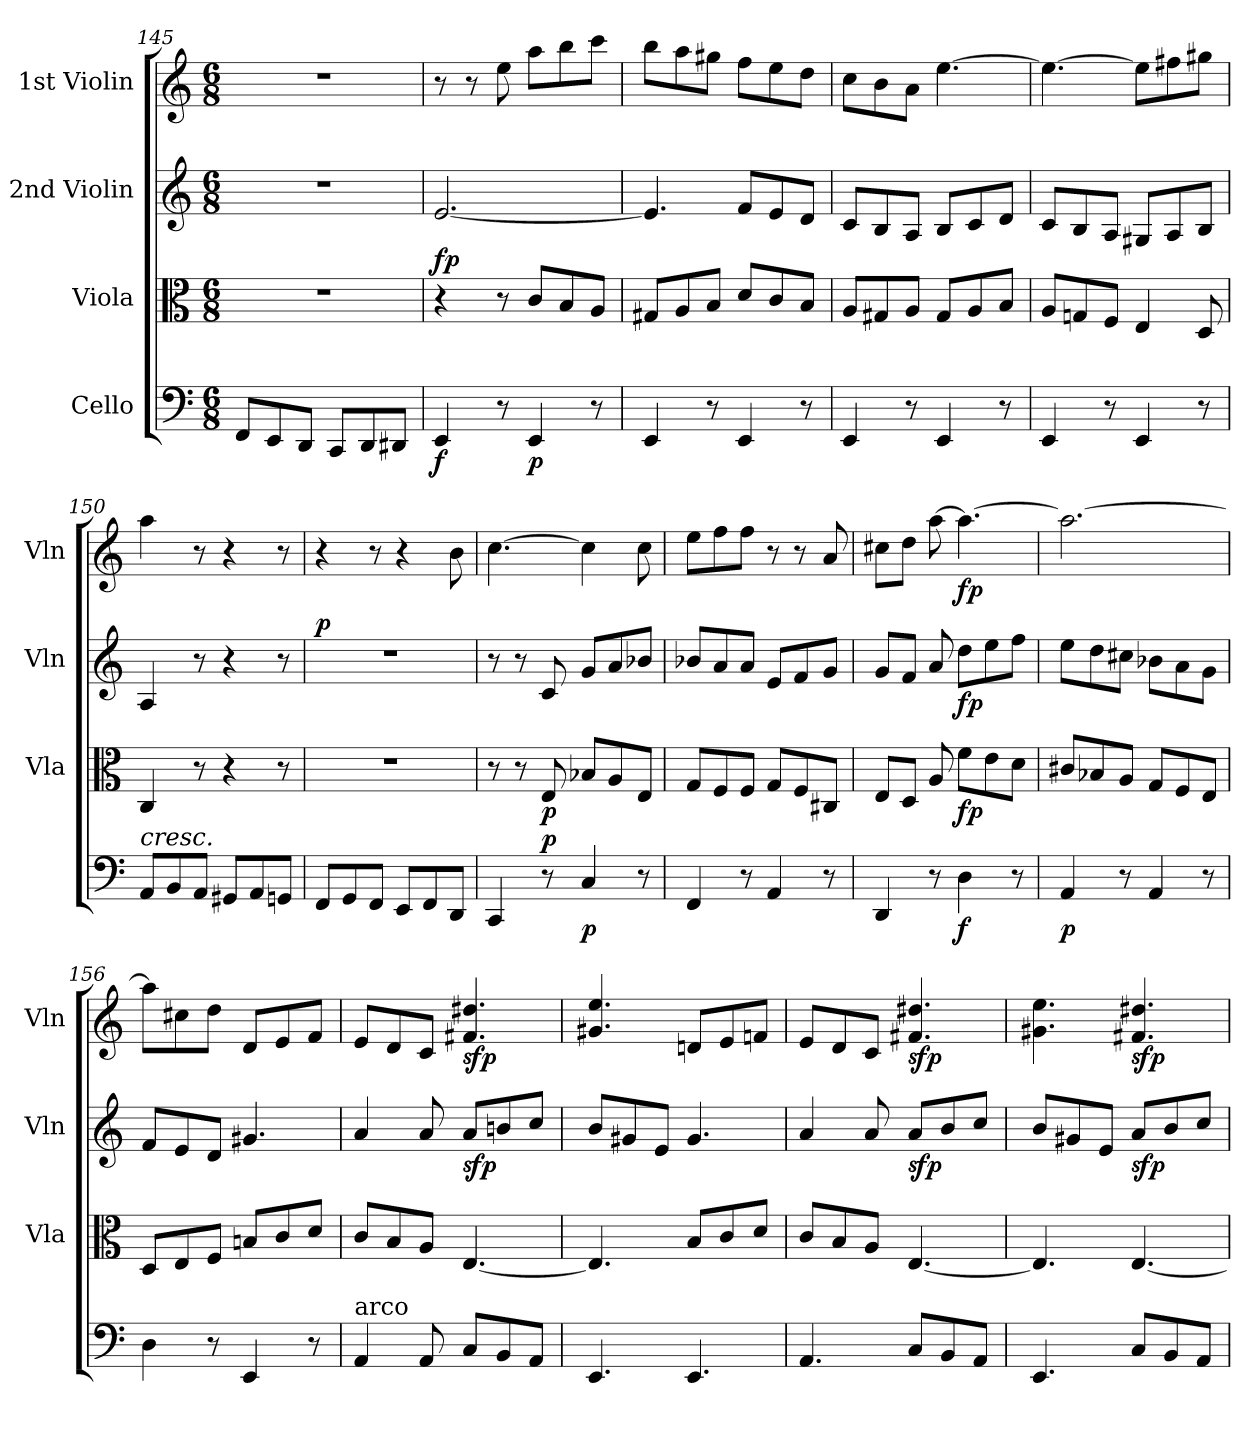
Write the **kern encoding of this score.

**kern	**dynam	**kern	**dynam	**kern	**dynam	**kern	**dynam
*part4	*part4	*part3	*part3	*part2	*part2	*part1	*part1
*staff4	*staff4	*staff3	*staff3	*staff2	*staff2	*staff1	*staff1
*I"Cello	*	*I"Viola	*	*I"2nd Violin	*	*I"1st Violin	*
*	*	*I'Vla	*	*I'Vln	*	*I'Vln	*
*clefF4	*	*clefC3	*	*clefG2	*	*clefG2	*
*k[]	*	*k[]	*	*k[]	*	*k[]	*
*M6/8	*	*M6/8	*	*M6/8	*	*M6/8	*
=145	=145	=145	=145	=145	=145	=145	=145
8FF/L	.	2.r	.	2.r	.	2.r	.
8EE/	.	.	.	.	.	.	.
8DD/J	.	.	.	.	.	.	.
8CC/L	.	.	.	.	.	.	.
8DD/	.	.	.	.	.	.	.
8DD#X/J	.	.	.	.	.	.	.
!!LO:PB:g=z
=146	=146	=146	=146	=146	=146	=146	=146
!	!LO:DY:b	!	!LO:DY:a	!	!	!	!
4EE/	f	4r	fp	[2.e/	.	8r	.
.	.	.	.	.	.	8r	.
8r	.	8r	.	.	.	8ee\	.
!	!LO:DY:b	!	!	!	!	!	!
4EE/	p	8c/L	.	.	.	8aa\L	.
.	.	8B/	.	.	.	8bb\	.
8r	.	8A/J	.	.	.	8ccc\J	.
=147	=147	=147	=147	=147	=147	=147	=147
4EE/	.	8G#X/L	.	4.e/]	.	8bb\L	.
.	.	8A/	.	.	.	8aa\	.
8r	.	8B/J	.	.	.	8gg#X\J	.
4EE/	.	8d/L	.	8f/L	.	8ff\L	.
.	.	8c/	.	8e/	.	8ee\	.
8r	.	8B/J	.	8d/J	.	8dd\J	.
=148	=148	=148	=148	=148	=148	=148	=148
4EE/	.	8A/L	.	8c/L	.	8cc\L	.
.	.	8G#X/	.	8B/	.	8b\	.
8r	.	8A/J	.	8A/J	.	8a\J	.
4EE/	.	8G#/L	.	8B/L	.	[4.ee\	.
.	.	8A/	.	8c/	.	.	.
8r	.	8B/J	.	8d/J	.	.	.
=149	=149	=149	=149	=149	=149	=149	=149
4EE/	.	8A/L	.	8c/L	.	4.ee\_	.
.	.	8Gn/	.	8B/	.	.	.
8r	.	8F/J	.	8A/J	.	.	.
4EE/	.	4E/	.	8G#X/L	.	8ee\L]	.
.	.	.	.	8A/	.	8ff#X\	.
8r	.	8D/	.	8B/J	.	8gg#X\J	.
=150	=150	=150	=150	=150	=150	=150	=150
!LO:TX:a:i:t=cresc.	!	!	!	!	!	!	!
8AA/L	.	4C/	.	4A/	.	4aa\	.
8BB/	.	.	.	.	.	.	.
8AA/J	.	8r	.	8r	.	8r	.
8GG#X/L	.	4r	.	4r	.	4r	.
8AA/	.	.	.	.	.	.	.
8GGn/J	.	8r	.	8r	.	8r	.
=151	=151	=151	=151	=151	=151	=151	=151
!	!	!	!	!	!LO:DY:a	!	!
8FF/L	.	2.r	.	2.r	p	4r	.
8GG/	.	.	.	.	.	.	.
8FF/J	.	.	.	.	.	8r	.
8EE/L	.	.	.	.	.	4r	.
8FF/	.	.	.	.	.	.	.
8DD/J	.	.	.	.	.	8b\	.
!!LO:LB:g=z
=152	=152	=152	=152	=152	=152	=152	=152
4CC/	.	8r	.	8r	.	[4.cc\	.
.	.	8r	.	8r	.	.	.
!	!LO:DY:a	!	!LO:DY:b	!	!	!	!
8r	p	8E/	p	8c/	.	.	.
!	!LO:DY:b	!	!	!	!	!	!
4C/	p	8B-X/L	.	8g/L	.	4cc\]	.
.	.	8A/	.	8a/	.	.	.
8r	.	8E/J	.	8b-X/J	.	8cc\	.
=153	=153	=153	=153	=153	=153	=153	=153
4FF/	.	8G/L	.	8b-X/L	.	8ee\L	.
.	.	8F/	.	8a/	.	8ff\	.
8r	.	8F/J	.	8a/J	.	8ff\J	.
4AA/	.	8G/L	.	8e/L	.	8r	.
.	.	8F/	.	8f/	.	8r	.
8r	.	8C#X/J	.	8g/J	.	8a/	.
!!LO:LB:g=z
=154	=154	=154	=154	=154	=154	=154	=154
4DD/	.	8E/L	.	8g/L	.	8cc#X\L	.
.	.	8D/J	.	8f/J	.	8dd\J	.
8r	.	8A/	.	8a/	.	[8aa\	.
!	!LO:DY:b	!	!LO:DY:b	!	!LO:DY:b	!	!LO:DY:b
4D\	f	8f\L	fp	8dd\L	fp	4.aa\_	fp
.	.	8e\	.	8ee\	.	.	.
8r	.	8d\J	.	8ff\J	.	.	.
=155	=155	=155	=155	=155	=155	=155	=155
!	!LO:DY:b	!	!	!	!	!	!
4AA/	p	8c#X/L	.	8ee\L	.	2.aa\_	.
.	.	8B-X/	.	8dd\	.	.	.
8r	.	8A/J	.	8cc#X\J	.	.	.
4AA/	.	8G/L	.	8b-X\L	.	.	.
.	.	8F/	.	8a\	.	.	.
8r	.	8E/J	.	8g\J	.	.	.
=156	=156	=156	=156	=156	=156	=156	=156
4D\	.	8D/L	.	8f/L	.	8aa\L]	.
.	.	8E/	.	8e/	.	8cc#X\	.
8r	.	8F/J	.	8d/J	.	8dd\J	.
4EE/	.	8Bn/L	.	4.g#X/	.	8d/L	.
.	.	8c/	.	.	.	8e/	.
8r	.	8d/J	.	.	.	8f/J	.
=157	=157	=157	=157	=157	=157	=157	=157
!LO:TX:a:t=arco	!	!	!	!	!	!	!
4AA/	.	8c/L	.	4a/	.	8e/L	.
.	.	8B/	.	.	.	8d/	.
8AA/	.	8A/J	.	8a/	.	8c/J	.
!	!LO:DY:b	!	!	!	!	!	!
!	!LO:DY:n=1:a	!	!	!	!LO:DY:b	!	!LO:DY:b
8C/L	sfp sfp	[4.E/	.	8a/L	sfp	4.f#X/ 4.dd#X/	sfp
8BB/	.	.	.	8bn/	.	.	.
8AA/J	.	.	.	8cc/J	.	.	.
=158	=158	=158	=158	=158	=158	=158	=158
4.EE/	.	4.E/]	.	8b/L	.	4.g#X/ 4.ee/	.
.	.	.	.	8g#X/	.	.	.
.	.	.	.	8e/J	.	.	.
4.EE/	.	8B/L	.	4.g#/	.	8dn/L	.
.	.	8c/	.	.	.	8e/	.
.	.	8d/J	.	.	.	8fn/J	.
!!LO:PB:g=z
=159	=159	=159	=159	=159	=159	=159	=159
4.AA/	.	8c/L	.	4a/	.	8e/L	.
.	.	8B/	.	.	.	8d/	.
.	.	8A/J	.	8a/	.	8c/J	.
!	!LO:DY:b	!	!	!	!	!	!
!	!LO:DY:n=1:a	!	!	!	!LO:DY:b	!	!LO:DY:b
8C/L	sfp sfp	[4.E/	.	8a/L	sfp	4.f#X/ 4.dd#X/	sfp
8BB/	.	.	.	8b/	.	.	.
8AA/J	.	.	.	8cc/J	.	.	.
=160	=160	=160	=160	=160	=160	=160	=160
4.EE/	.	4.E/]	.	8b/L	.	4.g#X\ 4.ee\	.
.	.	.	.	8g#X/	.	.	.
.	.	.	.	8e/J	.	.	.
!	!LO:DY:b	!	!	!	!	!	!
!	!LO:DY:n=1:a	!	!	!	!LO:DY:b	!	!LO:DY:b
8C/L	sfp sfp	[4.E/	.	8a/L	sfp	4.f#X/ 4.dd#X/	sfp
8BB/	.	.	.	8b/	.	.	.
8AA/J	.	.	.	8cc/J	.	.	.
=	=	=	=	=	=	=	=
*-	*-	*-	*-	*-	*-	*-	*-
